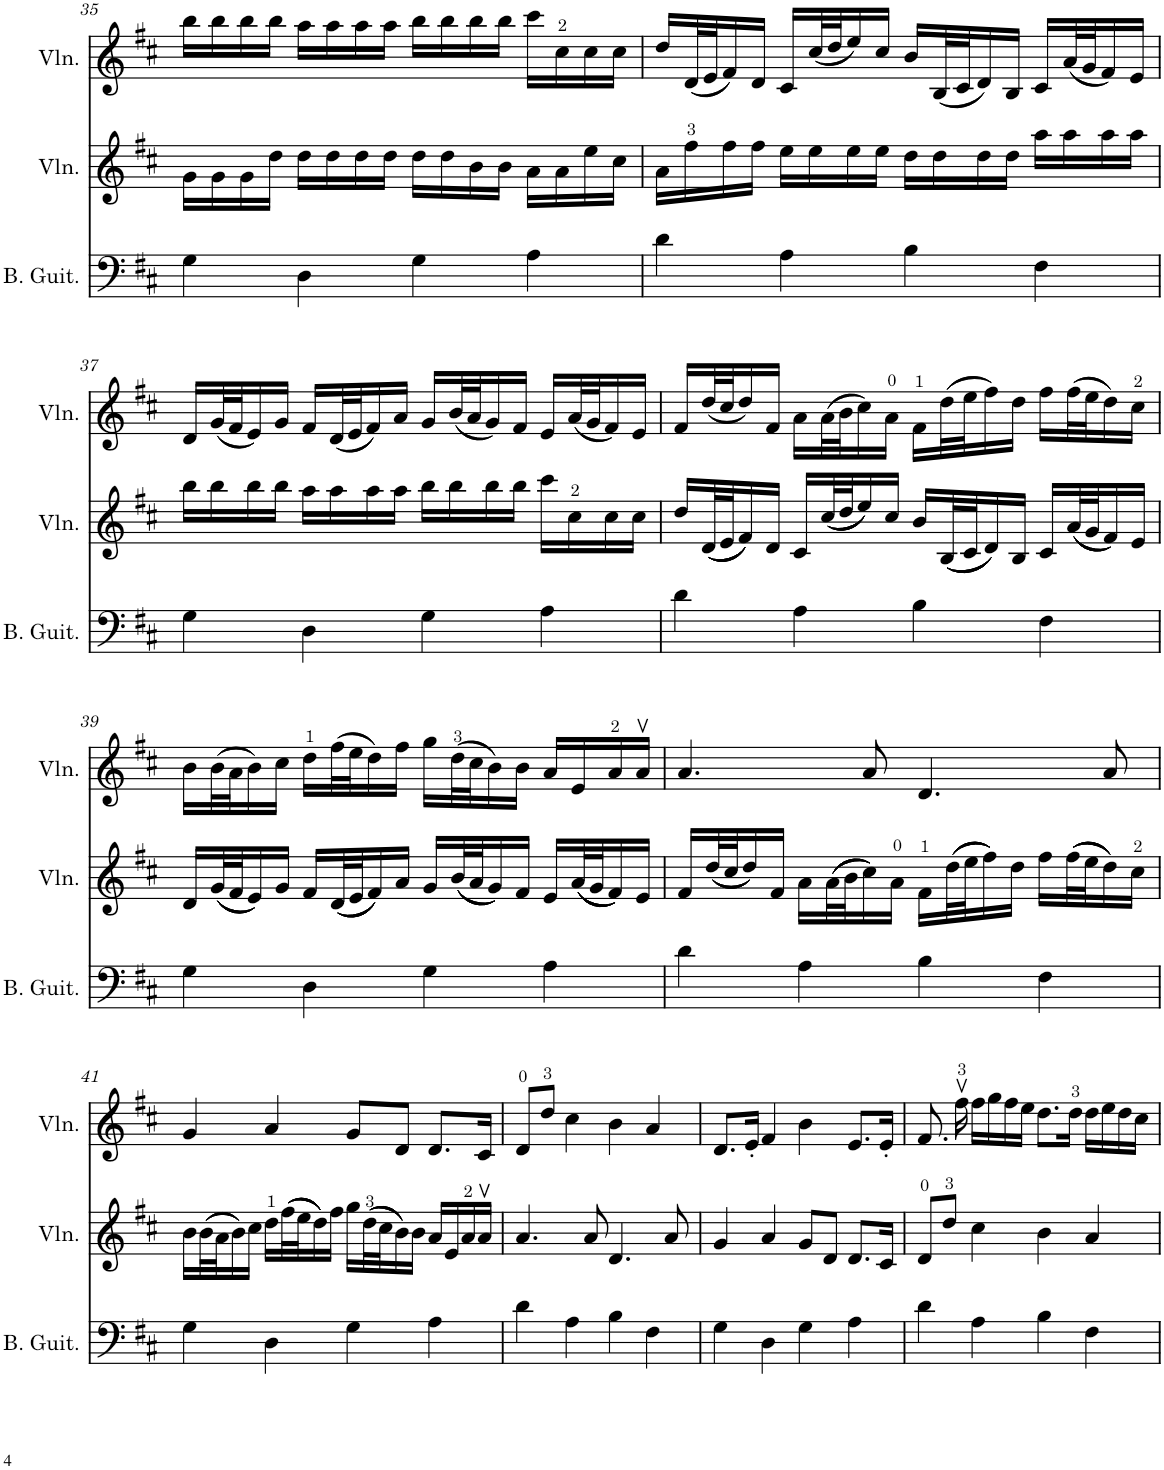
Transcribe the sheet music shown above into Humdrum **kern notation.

**kern	**kern	**kern
*part3	*part2	*part1
*staff3	*staff2	*staff1
*I"Bass Guitar	*I"Violin	*I"Violin
*I'B. Guit.	*I'Vln.	*I'Vln.
!!LO:PB:g=z
*clefF4	*clefG2	*clefG2
*Trd7c12	*	*
*k[f#c#]	*k[f#c#]	*k[f#c#]
*M4/4	*M4/4	*M4/4
*met(c)	*met(c)	*met(c)
=35	=35	=35
4G\	16g\LL	16bb\LL
.	16g\	16bb\
.	16g\	16bb\
.	16dd\JJ	16bb\JJ
4D\	16dd\LL	16aa\LL
.	16dd\	16aa\
.	16dd\	16aa\
.	16dd\JJ	16aa\JJ
4G\	16dd\LL	16bb\LL
.	16dd\	16bb\
.	16b\	16bb\
.	16b\JJ	16bb\JJ
4A\	16a\LL	16ccc#\LL
.	16a\	16cc#\
.	16ee\	16cc#\
.	16cc#\JJ	16cc#\JJ
=36	=36	=36
4d\	16a\LL	16dd/LL
.	16ff#\	((32d/L
.	.	32e/J
.	16ff#\	16f#/))
.	16ff#\JJ	16d/JJ
4A\	16ee\LL	16c#/LL
.	16ee\	((32cc#/L
.	.	32dd/J
.	16ee\	16ee/))
.	16ee\JJ	16cc#/JJ
4B\	16dd\LL	16b/LL
.	16dd\	((32B/L
.	.	32c#/J
.	16dd\	16d/))
.	16dd\JJ	16B/JJ
4F#\	16aa\LL	16c#/LL
.	16aa\	((32a/L
.	.	32g/J
.	16aa\	16f#/))
.	16aa\JJ	16e/JJ
!!LO:LB:g=z
=37	=37	=37
4G\	16bb\LL	16d/LL
.	16bb\	((32g/L
.	.	32f#/J
.	16bb\	16e/))
.	16bb\JJ	16g/JJ
4D\	16aa\LL	16f#/LL
.	16aa\	((32d/L
.	.	32e/J
.	16aa\	16f#/))
.	16aa\JJ	16a/JJ
4G\	16bb\LL	16g/LL
.	16bb\	((32b/L
.	.	32a/J
.	16bb\	16g/))
.	16bb\JJ	16f#/JJ
4A\	16ccc#\LL	16e/LL
.	16cc#\	((32a/L
.	.	32g/J
.	16cc#\	16f#/))
.	16cc#\JJ	16e/JJ
=38	=38	=38
4d\	16dd/LL	16f#/LL
.	((((32d/L	((32dd/L
.	32e/J	32cc#/J
.	16f#/))))	16dd/))
.	16d/JJ	16f#/JJ
4A\	16c#/LL	16a\LL
.	((((32cc#/L	((32a\L
.	32dd/J	32b\J
.	16ee/))))	16cc#\))
.	16cc#/JJ	16a\JJ
4B\	16b/LL	16f#\LL
.	((((32B/L	((32dd\L
.	32c#/J	32ee\J
.	16d/))))	16ff#\))
.	16B/JJ	16dd\JJ
4F#\	16c#/LL	16ff#\LL
.	((((32a/L	((32ff#\L
.	32g/J	32ee\J
.	16f#/))))	16dd\))
.	16e/JJ	16cc#\JJ
!!LO:LB:g=z
=39	=39	=39
4G\	16d/LL	16b\LL
.	((((32g/L	((32b\L
.	32f#/J	32a\J
.	16e/))))	16b\))
.	16g/JJ	16cc#\JJ
4D\	16f#/LL	16dd\LL
.	((((32d/L	((32ff#\L
.	32e/J	32ee\J
.	16f#/))))	16dd\))
.	16a/JJ	16ff#\JJ
4G\	16g/LL	16gg\LL
.	((((32b/L	((32dd\L
.	32a/J	32cc#\J
.	16g/))))	16b\))
.	16f#/JJ	16b\JJ
4A\	16e/LL	16a/LL
.	((((32a/L	16e/
.	32g/J	.
.	16f#/))))	16a/
.	16e/JJ	16av/JJ
=40	=40	=40
4d\	16f#/LL	4.a/
.	((((32dd/L	.
.	32cc#/J	.
.	16dd/))))	.
.	16f#/JJ	.
4A\	16a\LL	.
.	((((32a\L	.
.	32b\J	.
.	16cc#\))))	8a/
.	16a\JJ	.
4B\	16f#\LL	4.d/
.	((((32dd\L	.
.	32ee\J	.
.	16ff#\))))	.
.	16dd\JJ	.
4F#\	16ff#\LL	.
.	((((32ff#\L	.
.	32ee\J	.
.	16dd\))))	8a/
.	16cc#\JJ	.
!!LO:LB:g=z
=41	=41	=41
4G\	16b\LL	4g/
.	((((32b\L	.
.	32a\J	.
.	16b\))))	.
.	16cc#\JJ	.
4D\	16dd\LL	4a/
.	((((32ff#\L	.
.	32ee\J	.
.	16dd\))))	.
.	16ff#\JJ	.
4G\	16gg\LL	8g/L
.	((((32dd\L	.
.	32cc#\J	.
.	16b\))))	8d/J
.	16b\JJ	.
4A\	16a/LL	8.d/L
.	16e/	.
.	16a/	.
.	16av/JJ	16c#/Jk
=42	=42	=42
4d\	4.a/	8d/L
.	.	8dd/J
4A\	.	4cc#\
.	8a/	.
4B\	4.d/	4b\
4F#\	.	4a/
.	8a/	.
=43	=43	=43
4G\	4g/	8.d/L
.	.	16e'/Jk
4D\	4a/	4f#/
4G\	8g/L	4b\
.	8d/J	.
4A\	8.d/L	8.e/L
.	16c#/Jk	16e'/Jk
=44	=44	=44
4d\	8d/L	8.f#/
.	8dd/J	.
.	.	16ff#v\
4A\	4cc#\	16ff#\LL
.	.	16gg\
.	.	16ff#\
.	.	16ee\JJ
4B\	4b\	8.dd\L
.	.	16dd\Jk
4F#\	4a/	16dd\LL
.	.	16ee\
.	.	16dd\
.	.	16cc#\JJ
=	=	=
*-	*-	*-
